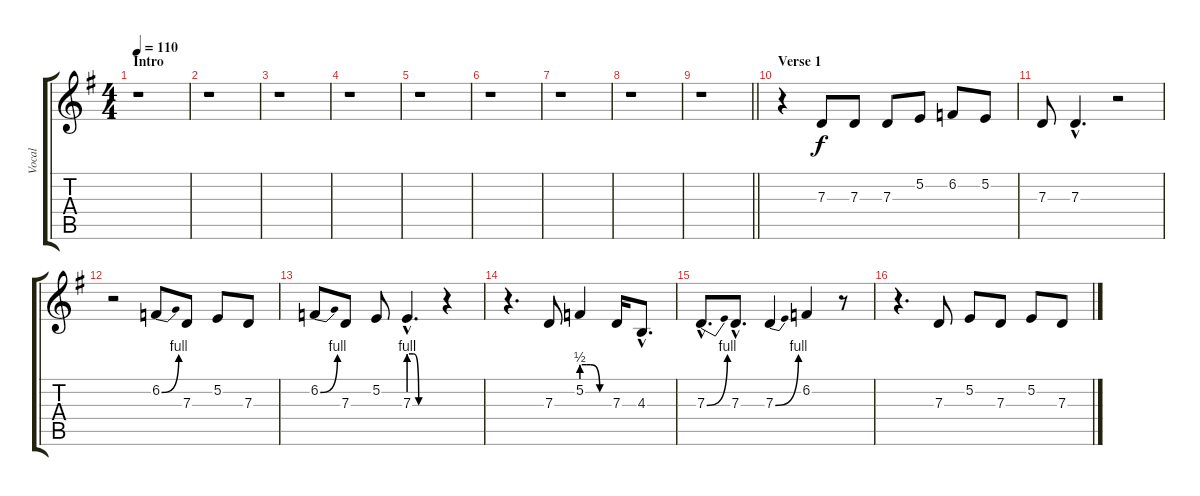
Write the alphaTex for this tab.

\track ("Vocal" "Vocal") {instrument lead2sawtooth}
\staff {score tabs}
\tuning (E4 B3 G3 D3 A2 E2) {hide}
\ts (4 4)
\section ("" "Intro")
\tempo 110
\clef g2
\ks g
r.1{dy f instrument lead2sawtooth} |
r.1 |
r.1 |
r.1 |
r.1 |
r.1 |
r.1 |
r.1 |
\barLineRight lightlight
r.1 |
\section ("" "Verse 1")
r.4 7.3.8 7.3.8 7.3.8 5.2.8 6.2.8 5.2.8 |
7.3.8 7.3{hac}.4{d} r.2 |
r.2 6.2{be (bend 0 0 60 4)}.8 7.3.8 5.2.8 7.3.8 |
6.2{be (bend 0 0 60 4)}.8 7.3.8 5.2.8 7.3{be (custom 0 4 10 4 20 0 40 0 60 0) hac}.4{d} r.4 |
r.4{d} 7.3.8 5.2{be (custom 0 2 10 2 20 2 40 0 60 0)}.4 7.3.16 4.3{hac}.8{d} |
7.3{be (bend 0 0 60 4) hac}.8{d} 7.3{hac}.8{d} 7.3{be (bend 0 0 60 4)}.4 6.2.4 r.8 |
r.4{d} 7.3.8 5.2.8 7.3.8 5.2.8 7.3.8
